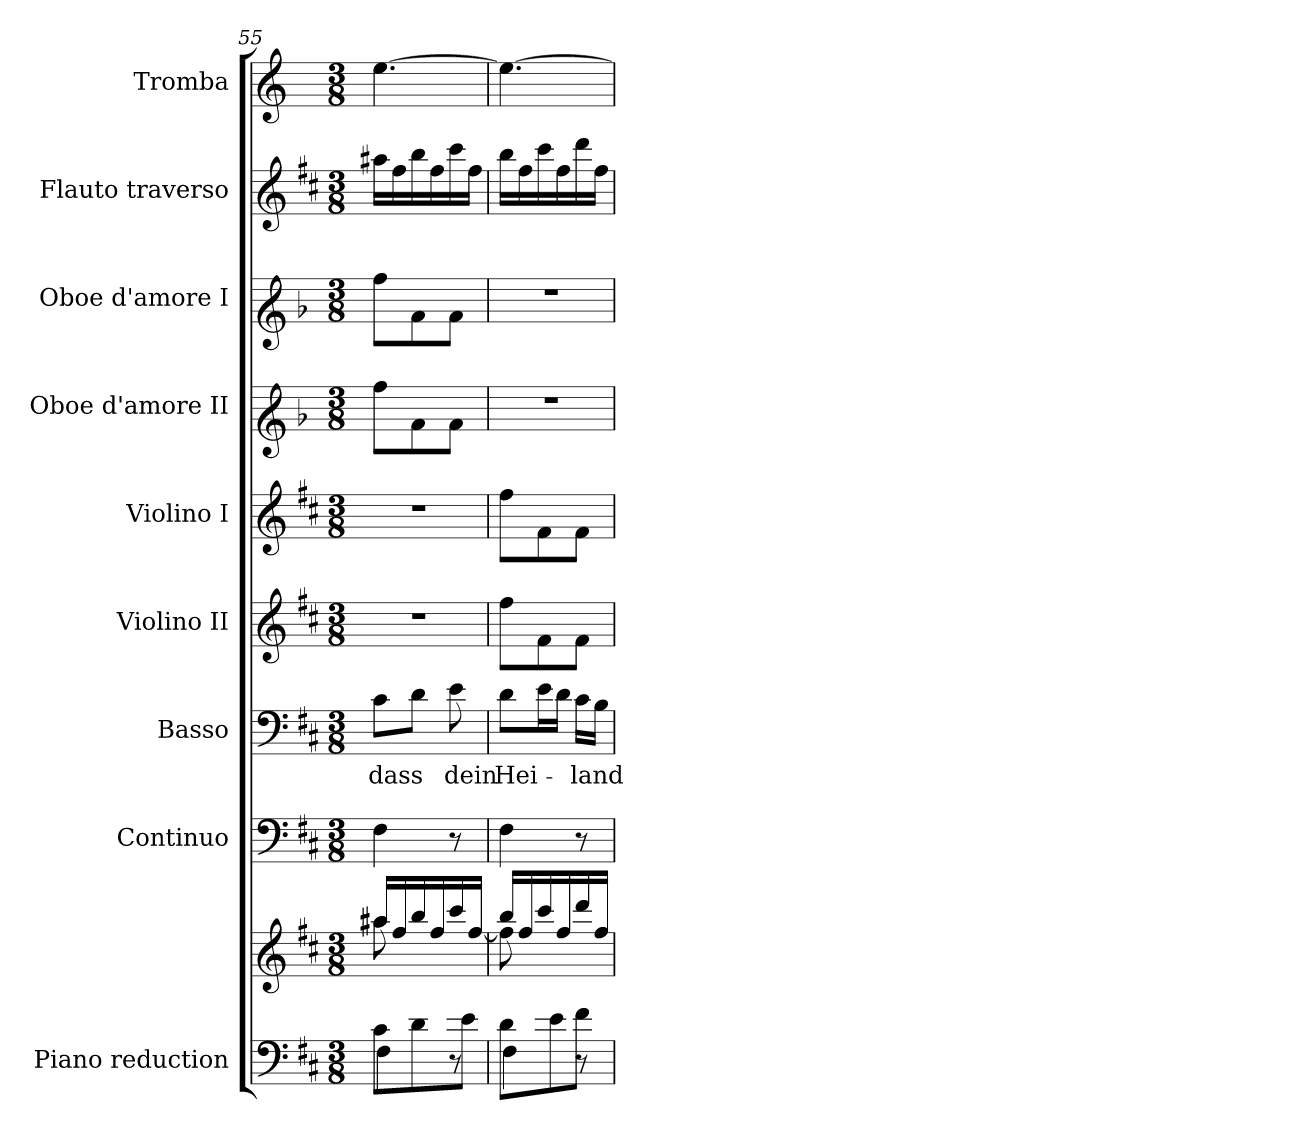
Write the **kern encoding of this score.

**kern	**kern	**kern	**kern	**text	**kern	**kern	**kern	**kern	**kern	**kern
*part9	*part9	*part8	*part7	*part7	*part6	*part5	*part4	*part3	*part2	*part1
*staff10	*staff9	*staff8	*staff7	*staff7	*staff6	*staff5	*staff4	*staff3	*staff2	*staff1
*I"Piano reduction	*	*I"Continuo	*I"Basso	*	*I"Violino II	*I"Violino I	*I"Oboe d'amore II	*I"Oboe d'amore I	*I"Flauto traverso	*I"Tromba
*I'Pno	*	*	*	*	*I'Vln	*I'Vln	*	*	*I'Fl	*
*clefF4	*clefG2	*clefF4	*clefF4	*	*clefG2	*clefG2	*clefG1	*clefG1	*clefG2	*clefG2
*	*	*	*	*	*	*	*ITrd2c3	*ITrd2c3	*	*ITrd-1c-2
*k[f#c#]	*k[f#c#]	*k[f#c#]	*k[f#c#]	*	*k[f#c#]	*k[f#c#]	*k[f#c#]	*k[f#c#]	*k[f#c#]	*k[f#c#]
*M3/8	*M3/8	*M3/8	*M3/8	*	*M3/8	*M3/8	*M3/8	*M3/8	*M3/8	*M3/8
=55	=55	=55	=55	=55	=55	=55	=55	=55	=55	=55
*^	*^	*	*	*	*	*	*	*	*	*
*	*^	*	*	*	*	*	*	*	*	*	*	*
!	!	!	!	!	!	!	!LO:LY:b	!	!	!	!	!	!
8ryy	8c#\L	4F#\	16aa#X/LL	8aa#\L	4F#\	8c#\L	dass	4.r	4.r	8ff#\L	8ff#\L	16aa#X\LL	[4.ff#\
.	.	.	16ff#/	.	.	.	.	.	.	.	.	16ff#\	.
8f#/	8d\	.	16bb/	4ryy	.	8d\J	.	.	.	8f#\	8f#\	16bb\	.
.	.	.	16ff#/	.	.	.	.	.	.	.	.	16ff#\	.
!	!	!	!	!	!	!	!LO:LY:b	!	!	!	!	!	!
8f#/J	8e\J	8r	16ccc#/	.	8r	8e\	dein	.	.	8f#\J	8f#\J	16ccc#\	.
.	.	.	[<16ff#/JJ	.	.	.	.	.	.	.	.	16ff#\JJ	.
=56	=56	=56	=56	=56	=56	=56	=56	=56	=56	=56	=56	=56	=56
!	!	!	!	!	!	!	!LO:LY:b	!	!	!	!	!	!
8ryy	8d\L	4F#\	16bb/LL	8ff#\L]	4F#\	8d\L	Hei-	8ff#\L	8ff#\L	4.r	4.r	16bb\LL	4.ff#\_
.	.	.	16ff#/	.	.	.	.	.	.	.	.	16ff#\	.
8f#/	8e\	.	16ccc#/	4ryy	.	16e\L	.	8f#\	8f#\	.	.	16ccc#\	.
.	.	.	16ff#/	.	.	16d\JJ	.	.	.	.	.	16ff#\	.
!	!	!	!	!	!	!	!LO:LY:b	!	!	!	!	!	!
8f#/J	8f#\J	8r	16ddd/	.	8r	16c#\LL	-land	8f#\J	8f#\J	.	.	16ddd\	.
.	.	.	16ff#/JJ	.	.	16B\JJ	.	.	.	.	.	16ff#\JJ	.
*v	*v	*v	*	*	*	*	*	*	*	*	*	*	*
*	*v	*v	*	*	*	*	*	*	*	*	*
=	=	=	=	=	=	=	=	=	=	=
*-	*-	*-	*-	*-	*-	*-	*-	*-	*-	*-
